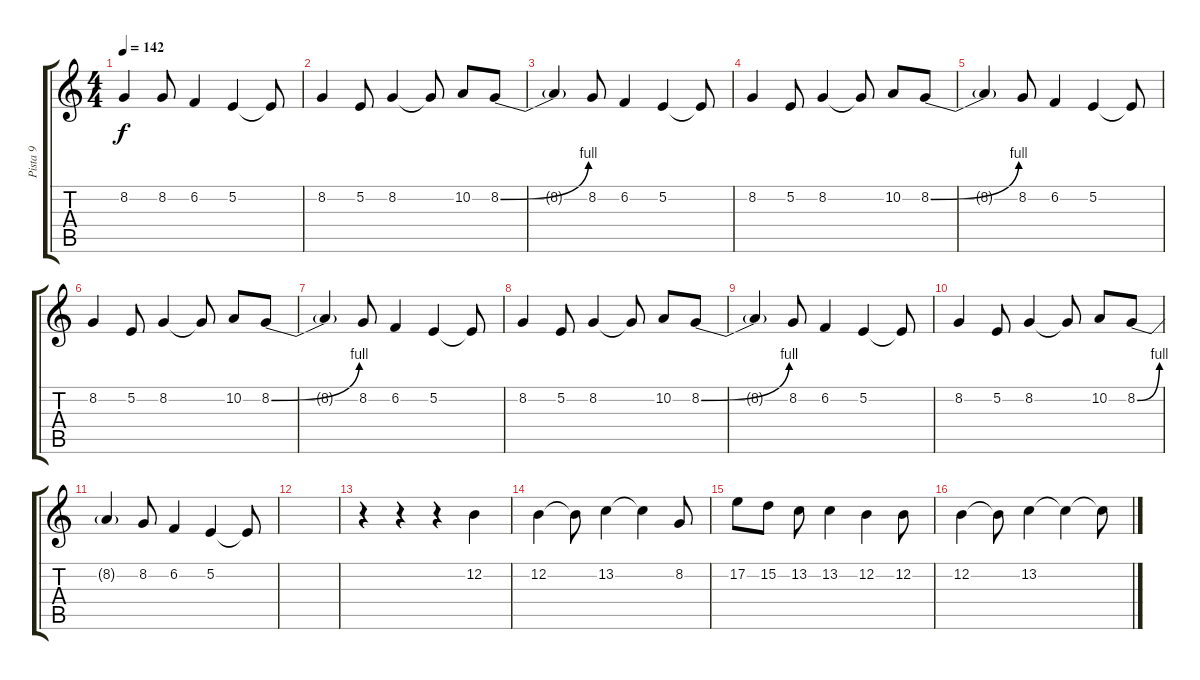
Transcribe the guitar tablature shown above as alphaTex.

\track ("Pista 9" "Pista 9") {instrument violin}
\staff {score tabs}
\tuning (E4 B3 G3 D3 A2 E2) {hide}
\ts (4 4)
\tempo 142
\clef g2
\ks c
8.2{t}.4{dy f} 8.2.8 6.2.4 5.2.4 5.2{t}.8 |
8.2.4 5.2.8 8.2.4 8.2{t}.8 10.2.8 8.2{be (bend 0 0 60 4)}.8 |
8.2{t}.4 8.2.8 6.2.4 5.2.4 5.2{t}.8 |
8.2.4 5.2.8 8.2.4 8.2{t}.8 10.2.8 8.2{be (bend 0 0 60 4)}.8 |
8.2{t}.4 8.2.8 6.2.4 5.2.4 5.2{t}.8 |
8.2.4 5.2.8 8.2.4 8.2{t}.8 10.2.8 8.2{be (bend 0 0 60 4)}.8 |
8.2{t}.4 8.2.8 6.2.4 5.2.4 5.2{t}.8 |
8.2.4 5.2.8 8.2.4 8.2{t}.8 10.2.8 8.2{be (bend 0 0 60 4)}.8 |
8.2{t}.4 8.2.8 6.2.4 5.2.4 5.2{t}.8 |
8.2.4 5.2.8 8.2.4 8.2{t}.8 10.2.8 8.2{be (bend 0 0 60 4)}.8 |
8.2{t}.4 8.2.8 6.2.4 5.2.4 5.2{t}.8 |
|
r.4 r.4 r.4 12.2.4 |
12.2.4 12.2{t}.8 13.2.4 13.2{t}.4 8.2.8 |
17.2.8 15.2.8 13.2.8 13.2.4 12.2.4 12.2.8 |
12.2.4 12.2{t}.8 13.2.4 13.2{t}.4 13.2{t}.8
